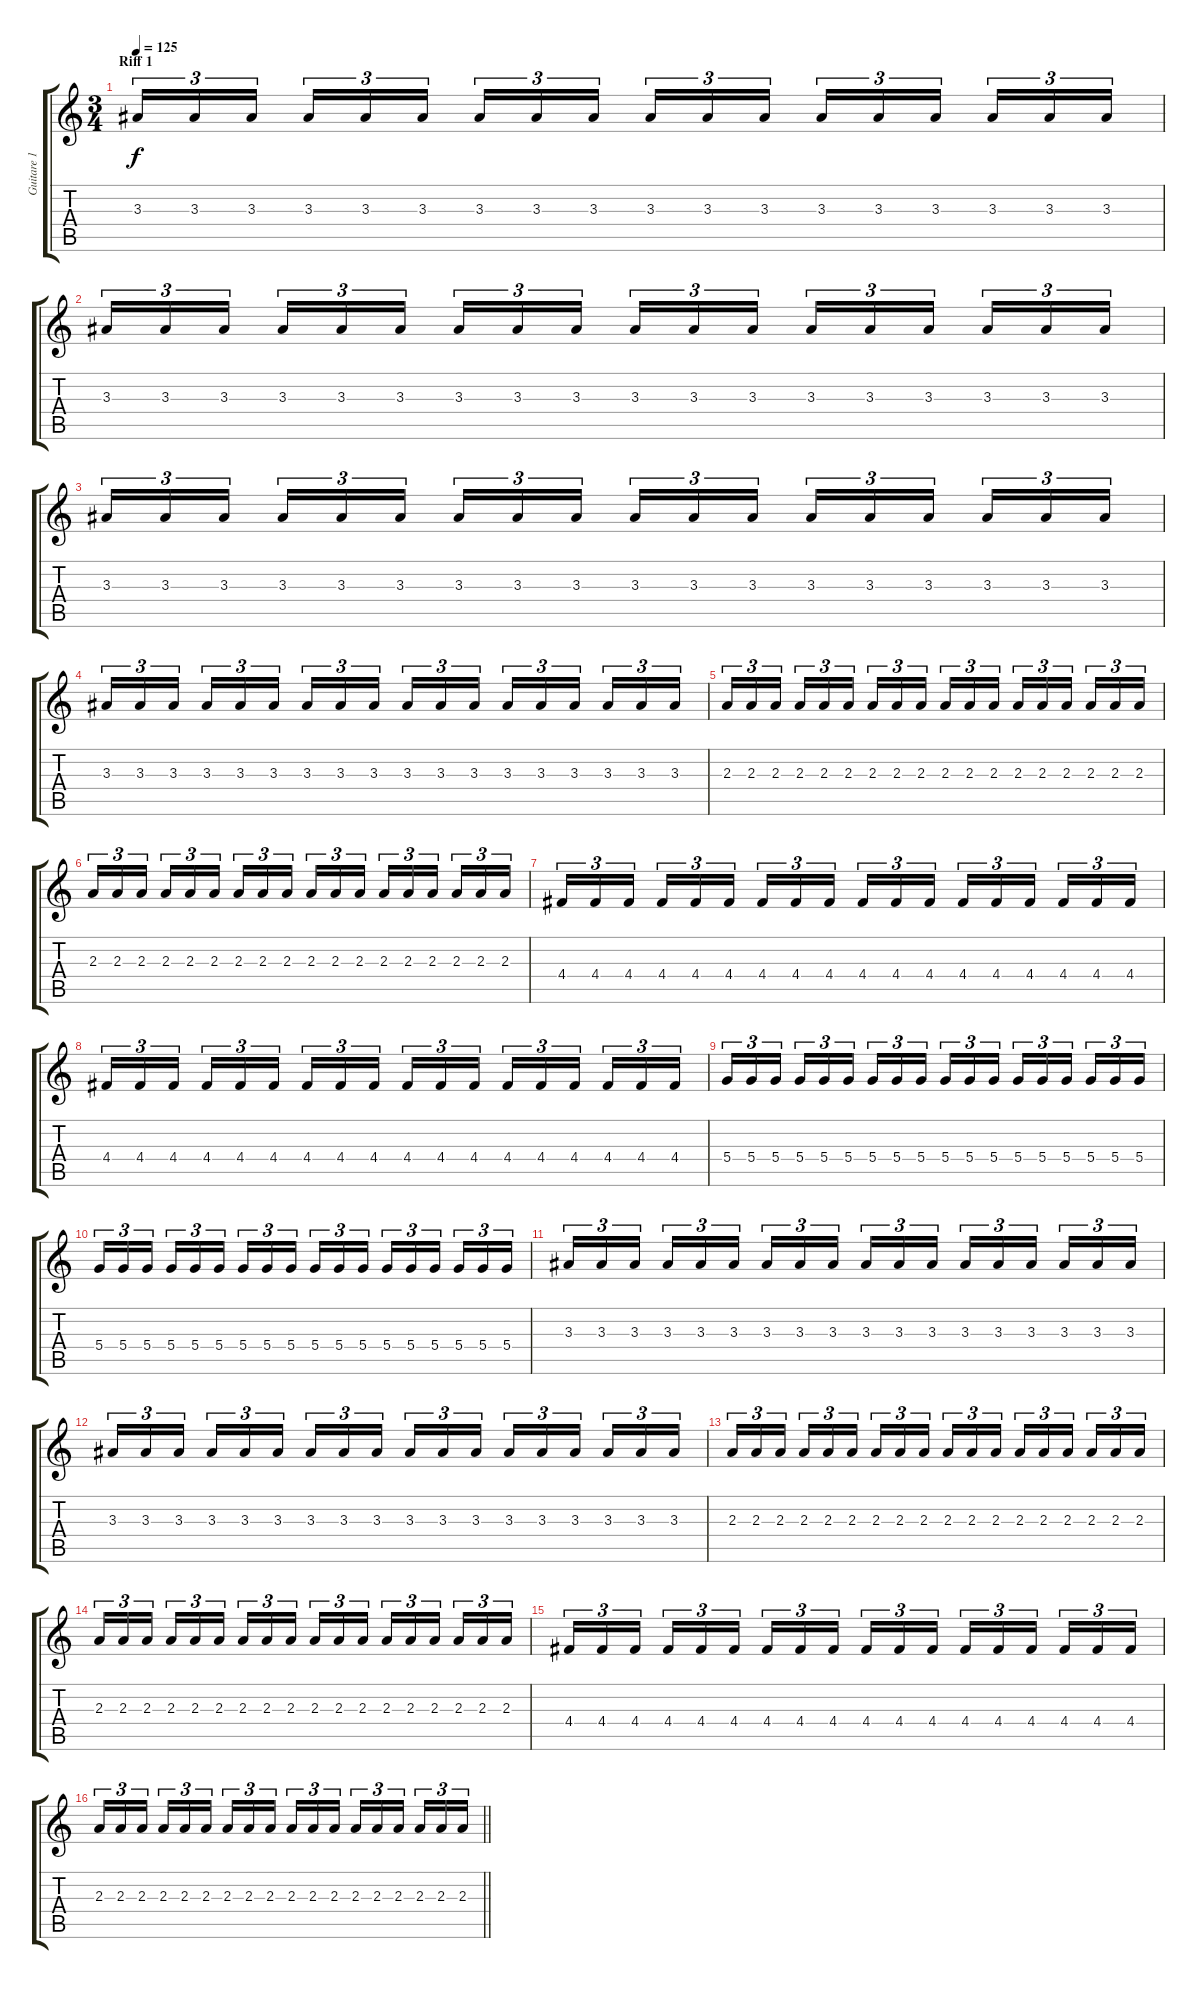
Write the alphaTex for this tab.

\track ("Guitare 1" "Guitare 1") {instrument distortionguitar}
\staff {score tabs}
\tuning (D4 A3 G3 D3 A2 E2) {hide}
\ts (3 4)
\section ("" "Riff 1")
\tempo 125
\clef g2
\ks c
3.3.16{tu (3 2) dy f} 3.3.16{tu (3 2)} 3.3.16{tu (3 2) beam splitsecondary} 3.3.16{tu (3 2)} 3.3.16{tu (3 2)} 3.3.16{tu (3 2)} 3.3.16{tu (3 2)} 3.3.16{tu (3 2)} 3.3.16{tu (3 2) beam splitsecondary} 3.3.16{tu (3 2)} 3.3.16{tu (3 2)} 3.3.16{tu (3 2)} 3.3.16{tu (3 2)} 3.3.16{tu (3 2)} 3.3.16{tu (3 2) beam splitsecondary} 3.3.16{tu (3 2)} 3.3.16{tu (3 2)} 3.3.16{tu (3 2)} |
3.3.16{tu (3 2)} 3.3.16{tu (3 2)} 3.3.16{tu (3 2) beam splitsecondary} 3.3.16{tu (3 2)} 3.3.16{tu (3 2)} 3.3.16{tu (3 2)} 3.3.16{tu (3 2)} 3.3.16{tu (3 2)} 3.3.16{tu (3 2) beam splitsecondary} 3.3.16{tu (3 2)} 3.3.16{tu (3 2)} 3.3.16{tu (3 2)} 3.3.16{tu (3 2)} 3.3.16{tu (3 2)} 3.3.16{tu (3 2) beam splitsecondary} 3.3.16{tu (3 2)} 3.3.16{tu (3 2)} 3.3.16{tu (3 2)} |
3.3.16{tu (3 2)} 3.3.16{tu (3 2)} 3.3.16{tu (3 2) beam splitsecondary} 3.3.16{tu (3 2)} 3.3.16{tu (3 2)} 3.3.16{tu (3 2)} 3.3.16{tu (3 2)} 3.3.16{tu (3 2)} 3.3.16{tu (3 2) beam splitsecondary} 3.3.16{tu (3 2)} 3.3.16{tu (3 2)} 3.3.16{tu (3 2)} 3.3.16{tu (3 2)} 3.3.16{tu (3 2)} 3.3.16{tu (3 2) beam splitsecondary} 3.3.16{tu (3 2)} 3.3.16{tu (3 2)} 3.3.16{tu (3 2)} |
3.3.16{tu (3 2)} 3.3.16{tu (3 2)} 3.3.16{tu (3 2) beam splitsecondary} 3.3.16{tu (3 2)} 3.3.16{tu (3 2)} 3.3.16{tu (3 2)} 3.3.16{tu (3 2)} 3.3.16{tu (3 2)} 3.3.16{tu (3 2) beam splitsecondary} 3.3.16{tu (3 2)} 3.3.16{tu (3 2)} 3.3.16{tu (3 2)} 3.3.16{tu (3 2)} 3.3.16{tu (3 2)} 3.3.16{tu (3 2) beam splitsecondary} 3.3.16{tu (3 2)} 3.3.16{tu (3 2)} 3.3.16{tu (3 2)} |
2.3.16{tu (3 2)} 2.3.16{tu (3 2)} 2.3.16{tu (3 2) beam splitsecondary} 2.3.16{tu (3 2)} 2.3.16{tu (3 2)} 2.3.16{tu (3 2)} 2.3.16{tu (3 2)} 2.3.16{tu (3 2)} 2.3.16{tu (3 2) beam splitsecondary} 2.3.16{tu (3 2)} 2.3.16{tu (3 2)} 2.3.16{tu (3 2)} 2.3.16{tu (3 2)} 2.3.16{tu (3 2)} 2.3.16{tu (3 2) beam splitsecondary} 2.3.16{tu (3 2)} 2.3.16{tu (3 2)} 2.3.16{tu (3 2)} |
2.3.16{tu (3 2)} 2.3.16{tu (3 2)} 2.3.16{tu (3 2) beam splitsecondary} 2.3.16{tu (3 2)} 2.3.16{tu (3 2)} 2.3.16{tu (3 2)} 2.3.16{tu (3 2)} 2.3.16{tu (3 2)} 2.3.16{tu (3 2) beam splitsecondary} 2.3.16{tu (3 2)} 2.3.16{tu (3 2)} 2.3.16{tu (3 2)} 2.3.16{tu (3 2)} 2.3.16{tu (3 2)} 2.3.16{tu (3 2) beam splitsecondary} 2.3.16{tu (3 2)} 2.3.16{tu (3 2)} 2.3.16{tu (3 2)} |
4.4.16{tu (3 2)} 4.4.16{tu (3 2)} 4.4.16{tu (3 2) beam splitsecondary} 4.4.16{tu (3 2)} 4.4.16{tu (3 2)} 4.4.16{tu (3 2)} 4.4.16{tu (3 2)} 4.4.16{tu (3 2)} 4.4.16{tu (3 2) beam splitsecondary} 4.4.16{tu (3 2)} 4.4.16{tu (3 2)} 4.4.16{tu (3 2)} 4.4.16{tu (3 2)} 4.4.16{tu (3 2)} 4.4.16{tu (3 2) beam splitsecondary} 4.4.16{tu (3 2)} 4.4.16{tu (3 2)} 4.4.16{tu (3 2)} |
4.4.16{tu (3 2)} 4.4.16{tu (3 2)} 4.4.16{tu (3 2) beam splitsecondary} 4.4.16{tu (3 2)} 4.4.16{tu (3 2)} 4.4.16{tu (3 2)} 4.4.16{tu (3 2)} 4.4.16{tu (3 2)} 4.4.16{tu (3 2) beam splitsecondary} 4.4.16{tu (3 2)} 4.4.16{tu (3 2)} 4.4.16{tu (3 2)} 4.4.16{tu (3 2)} 4.4.16{tu (3 2)} 4.4.16{tu (3 2) beam splitsecondary} 4.4.16{tu (3 2)} 4.4.16{tu (3 2)} 4.4.16{tu (3 2)} |
5.4.16{tu (3 2)} 5.4.16{tu (3 2)} 5.4.16{tu (3 2) beam splitsecondary} 5.4.16{tu (3 2)} 5.4.16{tu (3 2)} 5.4.16{tu (3 2)} 5.4.16{tu (3 2)} 5.4.16{tu (3 2)} 5.4.16{tu (3 2) beam splitsecondary} 5.4.16{tu (3 2)} 5.4.16{tu (3 2)} 5.4.16{tu (3 2)} 5.4.16{tu (3 2)} 5.4.16{tu (3 2)} 5.4.16{tu (3 2) beam splitsecondary} 5.4.16{tu (3 2)} 5.4.16{tu (3 2)} 5.4.16{tu (3 2)} |
5.4.16{tu (3 2)} 5.4.16{tu (3 2)} 5.4.16{tu (3 2) beam splitsecondary} 5.4.16{tu (3 2)} 5.4.16{tu (3 2)} 5.4.16{tu (3 2)} 5.4.16{tu (3 2)} 5.4.16{tu (3 2)} 5.4.16{tu (3 2) beam splitsecondary} 5.4.16{tu (3 2)} 5.4.16{tu (3 2)} 5.4.16{tu (3 2)} 5.4.16{tu (3 2)} 5.4.16{tu (3 2)} 5.4.16{tu (3 2) beam splitsecondary} 5.4.16{tu (3 2)} 5.4.16{tu (3 2)} 5.4.16{tu (3 2)} |
3.3.16{tu (3 2)} 3.3.16{tu (3 2)} 3.3.16{tu (3 2) beam splitsecondary} 3.3.16{tu (3 2)} 3.3.16{tu (3 2)} 3.3.16{tu (3 2)} 3.3.16{tu (3 2)} 3.3.16{tu (3 2)} 3.3.16{tu (3 2) beam splitsecondary} 3.3.16{tu (3 2)} 3.3.16{tu (3 2)} 3.3.16{tu (3 2)} 3.3.16{tu (3 2)} 3.3.16{tu (3 2)} 3.3.16{tu (3 2) beam splitsecondary} 3.3.16{tu (3 2)} 3.3.16{tu (3 2)} 3.3.16{tu (3 2)} |
3.3.16{tu (3 2)} 3.3.16{tu (3 2)} 3.3.16{tu (3 2) beam splitsecondary} 3.3.16{tu (3 2)} 3.3.16{tu (3 2)} 3.3.16{tu (3 2)} 3.3.16{tu (3 2)} 3.3.16{tu (3 2)} 3.3.16{tu (3 2) beam splitsecondary} 3.3.16{tu (3 2)} 3.3.16{tu (3 2)} 3.3.16{tu (3 2)} 3.3.16{tu (3 2)} 3.3.16{tu (3 2)} 3.3.16{tu (3 2) beam splitsecondary} 3.3.16{tu (3 2)} 3.3.16{tu (3 2)} 3.3.16{tu (3 2)} |
2.3.16{tu (3 2)} 2.3.16{tu (3 2)} 2.3.16{tu (3 2) beam splitsecondary} 2.3.16{tu (3 2)} 2.3.16{tu (3 2)} 2.3.16{tu (3 2)} 2.3.16{tu (3 2)} 2.3.16{tu (3 2)} 2.3.16{tu (3 2) beam splitsecondary} 2.3.16{tu (3 2)} 2.3.16{tu (3 2)} 2.3.16{tu (3 2)} 2.3.16{tu (3 2)} 2.3.16{tu (3 2)} 2.3.16{tu (3 2) beam splitsecondary} 2.3.16{tu (3 2)} 2.3.16{tu (3 2)} 2.3.16{tu (3 2)} |
2.3.16{tu (3 2)} 2.3.16{tu (3 2)} 2.3.16{tu (3 2) beam splitsecondary} 2.3.16{tu (3 2)} 2.3.16{tu (3 2)} 2.3.16{tu (3 2)} 2.3.16{tu (3 2)} 2.3.16{tu (3 2)} 2.3.16{tu (3 2) beam splitsecondary} 2.3.16{tu (3 2)} 2.3.16{tu (3 2)} 2.3.16{tu (3 2)} 2.3.16{tu (3 2)} 2.3.16{tu (3 2)} 2.3.16{tu (3 2) beam splitsecondary} 2.3.16{tu (3 2)} 2.3.16{tu (3 2)} 2.3.16{tu (3 2)} |
4.4.16{tu (3 2)} 4.4.16{tu (3 2)} 4.4.16{tu (3 2) beam splitsecondary} 4.4.16{tu (3 2)} 4.4.16{tu (3 2)} 4.4.16{tu (3 2)} 4.4.16{tu (3 2)} 4.4.16{tu (3 2)} 4.4.16{tu (3 2) beam splitsecondary} 4.4.16{tu (3 2)} 4.4.16{tu (3 2)} 4.4.16{tu (3 2)} 4.4.16{tu (3 2)} 4.4.16{tu (3 2)} 4.4.16{tu (3 2) beam splitsecondary} 4.4.16{tu (3 2)} 4.4.16{tu (3 2)} 4.4.16{tu (3 2)} |
\barLineRight lightlight
2.3.16{tu (3 2)} 2.3.16{tu (3 2)} 2.3.16{tu (3 2) beam splitsecondary} 2.3.16{tu (3 2)} 2.3.16{tu (3 2)} 2.3.16{tu (3 2)} 2.3.16{tu (3 2)} 2.3.16{tu (3 2)} 2.3.16{tu (3 2) beam splitsecondary} 2.3.16{tu (3 2)} 2.3.16{tu (3 2)} 2.3.16{tu (3 2)} 2.3.16{tu (3 2)} 2.3.16{tu (3 2)} 2.3.16{tu (3 2) beam splitsecondary} 2.3.16{tu (3 2)} 2.3.16{tu (3 2)} 2.3.16{tu (3 2)}
